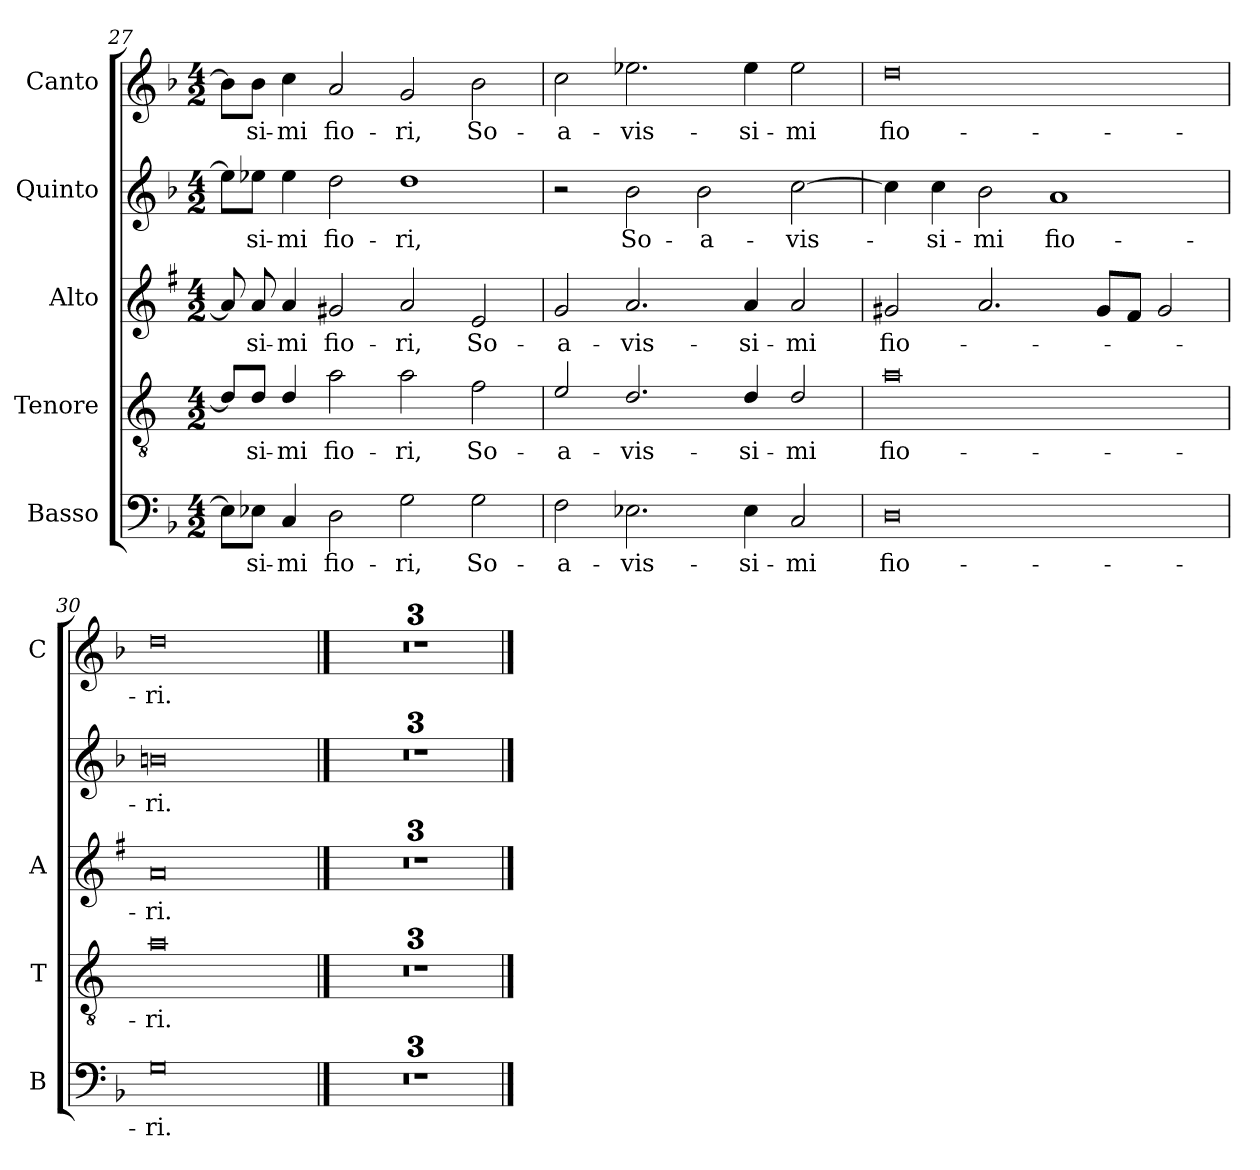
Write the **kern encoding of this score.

**kern	**text	**kern	**text	**kern	**text	**kern	**text	**kern	**text
*part5	*part5	*part4	*part4	*part3	*part3	*part2	*part2	*part1	*part1
*staff5	*staff5	*staff4	*staff4	*staff3	*staff3	*staff2	*staff2	*staff1	*staff1
*I"Basso	*	*I"Tenore	*	*I"Alto	*	*I"Quinto	*	*I"Canto	*
*I'B	*	*I'T	*	*I'A	*	*	*	*I'C	*
*clefF4	*	*clefGv2	*	*clefG2	*	*clefG2	*	*clefG2	*
*	*	*ITrd4c7	*	*ITrd1c2	*	*	*	*	*
*k[b-]	*	*k[b-]	*	*k[b-]	*	*k[b-]	*	*k[b-]	*
*F:	*	*F:	*	*F:	*	*F:	*	*F:	*
*M4/2	*	*M4/2	*	*M4/2	*	*M4/2	*	*M4/2	*
=27	=27	=27	=27	=27	=27	=27	=27	=27	=27
8E-\L]	.	8G/L]	.	8g/]	.	8ee-\L]	.	8b-\L]	.
!	!LO:LY:b	!	!LO:LY:b	!	!LO:LY:b	!	!LO:LY:b	!	!LO:LY:b
8E-X\J	-si-	8G/J	-si-	8g/	-si-	8ee-X\J	-si-	8b-\J	-si-
!	!LO:LY:b	!	!LO:LY:b	!	!LO:LY:b	!	!LO:LY:b	!	!LO:LY:b
4C/	-mi	4G/	-mi	4g/	-mi	4ee-\	-mi	4cc\	-mi
!	!LO:LY:b	!	!LO:LY:b	!	!LO:LY:b	!	!LO:LY:b	!	!LO:LY:b
2D\	fio-	2d\	fio-	2f#X/	fio-	2dd\	fio-	2a/	fio-
!	!LO:LY:b	!	!LO:LY:b	!	!LO:LY:b	!	!LO:LY:b	!	!LO:LY:b
2G\	-ri,	2d\	-ri,	2g/	-ri,	1dd	-ri,	2g/	-ri,
!	!LO:LY:b	!	!LO:LY:b	!	!LO:LY:b	!	!	!	!LO:LY:b
2G\	So-	2B-\	So-	2d/	So-	.	.	2b-\	So-
=28	=28	=28	=28	=28	=28	=28	=28	=28	=28
!	!LO:LY:b	!	!LO:LY:b	!	!LO:LY:b	!	!	!	!LO:LY:b
2F\	-a-	2A/	-a-	2f/	-a-	2r	.	2cc\	-a-
!	!LO:LY:b	!	!LO:LY:b	!	!LO:LY:b	!	!LO:LY:b	!	!LO:LY:b
2.E-X\	-vis-	2.G/	-vis-	2.g/	-vis-	2b-\	So-	2.ee-X\	-vis-
!	!	!	!	!	!	!	!LO:LY:b	!	!
.	.	.	.	.	.	2b-\	-a-	.	.
!	!LO:LY:b	!	!LO:LY:b	!	!LO:LY:b	!	!	!	!LO:LY:b
4E-\	-si-	4G/	-si-	4g/	-si-	.	.	4ee-\	-si-
!	!LO:LY:b	!	!LO:LY:b	!	!LO:LY:b	!	!LO:LY:b	!	!LO:LY:b
2C/	-mi	2G/	-mi	2g/	-mi	[2cc\	-vis-	2ee-\	-mi
!!LO:LB:g=z
=29	=29	=29	=29	=29	=29	=29	=29	=29	=29
!	!LO:LY:b	!	!LO:LY:b	!	!LO:LY:b	!	!	!	!LO:LY:b
0D	fio-	0d	fio-	2f#X/	fio-	4cc\]	.	0dd	fio-
!	!	!	!	!	!	!	!LO:LY:b	!	!
.	.	.	.	.	.	4cc\	-si-	.	.
!	!	!	!	!	!	!	!LO:LY:b	!	!
.	.	.	.	2.g/	.	2b-\	-mi	.	.
!	!	!	!	!	!	!	!LO:LY:b	!	!
.	.	.	.	.	.	1a	fio-	.	.
.	.	.	.	8f#/L	.	.	.	.	.
.	.	.	.	8e/J	.	.	.	.	.
.	.	.	.	2f#/	.	.	.	.	.
=30	=30	=30	=30	=30	=30	=30	=30	=30	=30
!	!LO:LY:b	!	!LO:LY:b	!	!LO:LY:b	!	!LO:LY:b	!	!LO:LY:b
0G	-ri.	0d	-ri.	0g	-ri.	0bn	-ri.	0dd	-ri.
==31	==31	==31	==31	==31	==31	==31	==31	==31	==31
0r	.	0r	.	0r	.	0r	.	0r	.
=32	=32	=32	=32	=32	=32	=32	=32	=32	=32
0r	.	0r	.	0r	.	0r	.	0r	.
=33	=33	=33	=33	=33	=33	=33	=33	=33	=33
0r	.	0r	.	0r	.	0r	.	0r	.
==	==	==	==	==	==	==	==	==	==
*-	*-	*-	*-	*-	*-	*-	*-	*-	*-
